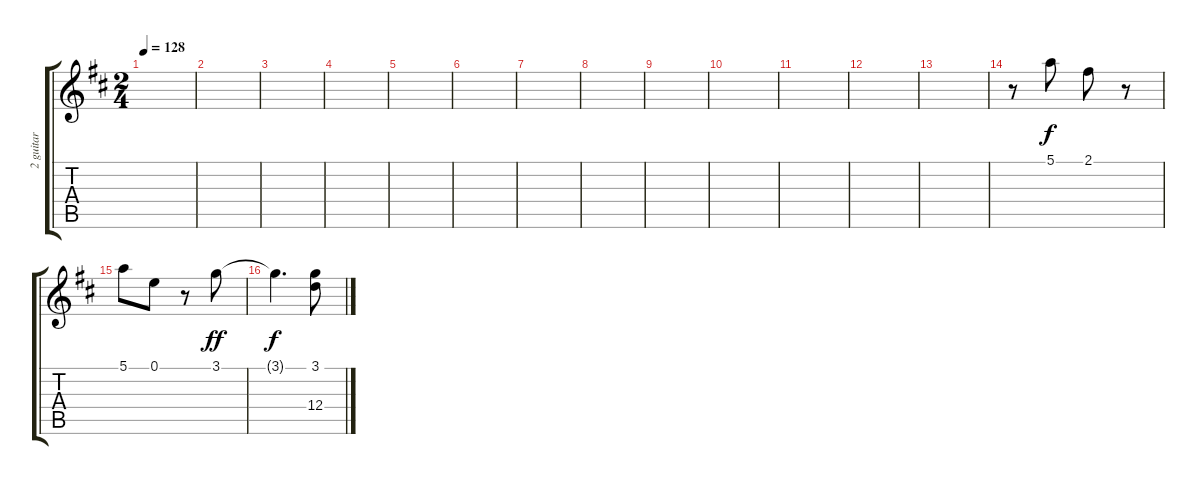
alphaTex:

\track ("2 guitar" "2 guitar") {instrument electricguitarjazz}
\staff {score tabs}
\tuning (E4 B3 G3 D3 A2 E2) {hide}
\ts (2 4)
\tempo 128
\clef g2
\ks d
|
|
|
|
|
|
|
|
|
|
|
|
|
r.8 5.1.8{dy f} 2.1.8 r.8 |
5.1.8 0.1.8 r.8 3.1.8{dy ff} |
3.1{t}.4{d dy f} (3.1 12.4).8
